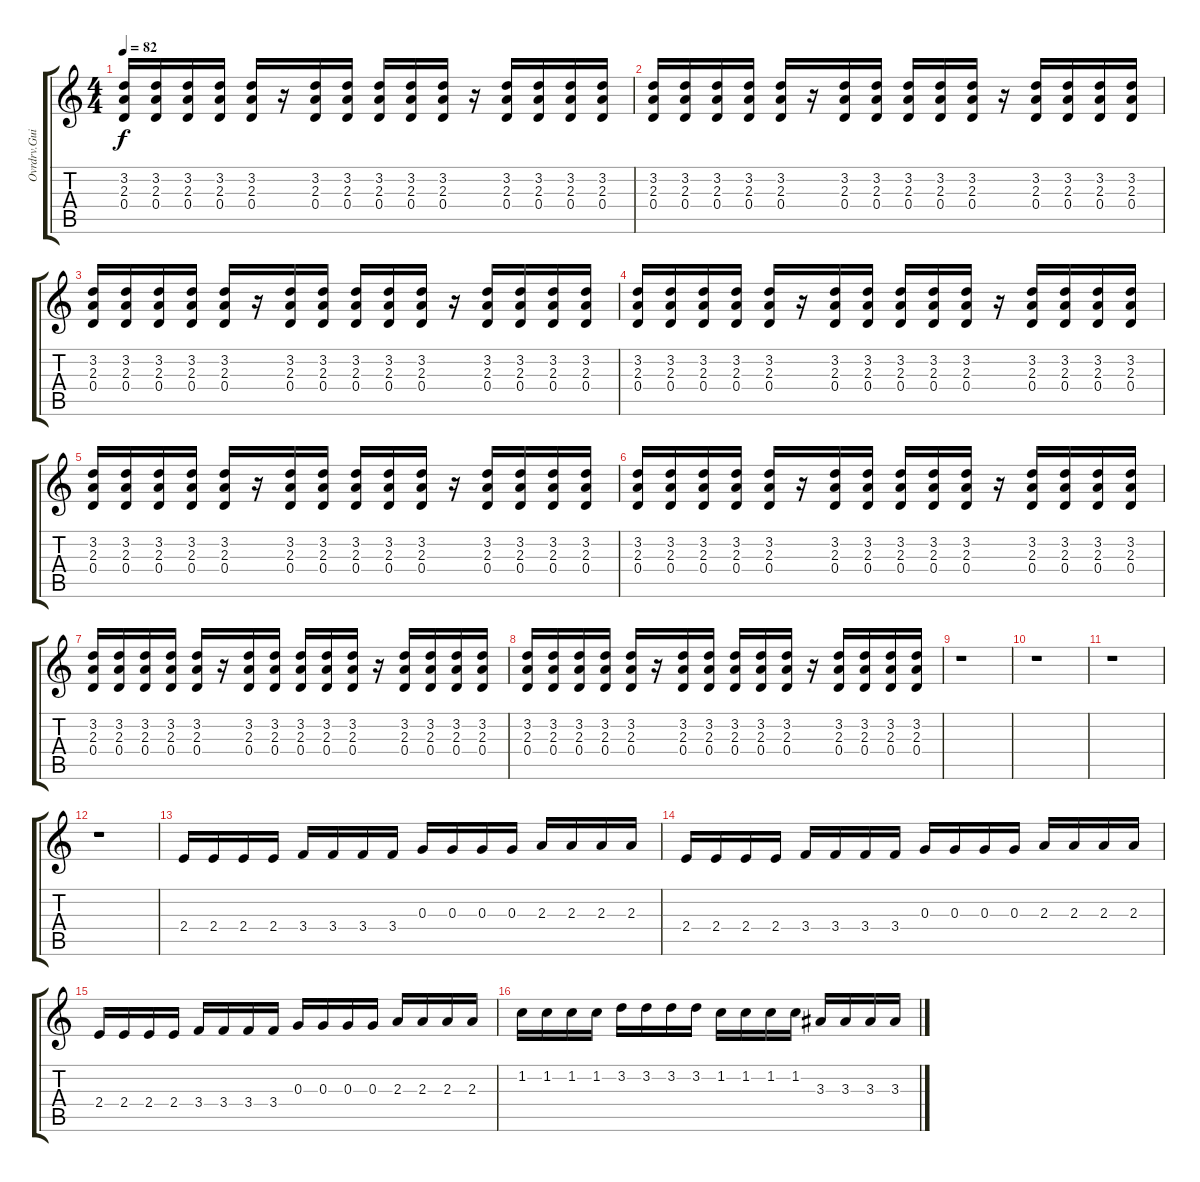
\track ("Ovrdrv.Guitar" "Ovrdrv.Gui") {instrument distortionguitar}
\staff {score tabs}
\tuning (E4 B3 G3 D3 A2 E2) {hide}
\ts (4 4)
\tempo 82
\clef g2
\ks c
(3.2 2.3 0.4).16{dy f volume 16 balance 8} (3.2 2.3 0.4).16 (3.2 2.3 0.4).16 (3.2 2.3 0.4).16 (3.2 2.3 0.4).16 r.16 (3.2 2.3 0.4).16 (3.2 2.3 0.4).16 (3.2 2.3 0.4).16 (3.2 2.3 0.4).16 (3.2 2.3 0.4).16 r.16 (3.2 2.3 0.4).16 (3.2 2.3 0.4).16 (3.2 2.3 0.4).16 (3.2 2.3 0.4).16 |
(3.2 2.3 0.4).16 (3.2 2.3 0.4).16 (3.2 2.3 0.4).16 (3.2 2.3 0.4).16 (3.2 2.3 0.4).16 r.16 (3.2 2.3 0.4).16 (3.2 2.3 0.4).16 (3.2 2.3 0.4).16 (3.2 2.3 0.4).16 (3.2 2.3 0.4).16 r.16 (3.2 2.3 0.4).16 (3.2 2.3 0.4).16 (3.2 2.3 0.4).16 (3.2 2.3 0.4).16 |
(3.2 2.3 0.4).16 (3.2 2.3 0.4).16 (3.2 2.3 0.4).16 (3.2 2.3 0.4).16 (3.2 2.3 0.4).16 r.16 (3.2 2.3 0.4).16 (3.2 2.3 0.4).16 (3.2 2.3 0.4).16 (3.2 2.3 0.4).16 (3.2 2.3 0.4).16 r.16 (3.2 2.3 0.4).16 (3.2 2.3 0.4).16 (3.2 2.3 0.4).16 (3.2 2.3 0.4).16 |
(3.2 2.3 0.4).16 (3.2 2.3 0.4).16 (3.2 2.3 0.4).16 (3.2 2.3 0.4).16 (3.2 2.3 0.4).16 r.16 (3.2 2.3 0.4).16 (3.2 2.3 0.4).16 (3.2 2.3 0.4).16 (3.2 2.3 0.4).16 (3.2 2.3 0.4).16 r.16 (3.2 2.3 0.4).16 (3.2 2.3 0.4).16 (3.2 2.3 0.4).16 (3.2 2.3 0.4).16 |
(3.2 2.3 0.4).16 (3.2 2.3 0.4).16 (3.2 2.3 0.4).16 (3.2 2.3 0.4).16 (3.2 2.3 0.4).16 r.16 (3.2 2.3 0.4).16 (3.2 2.3 0.4).16 (3.2 2.3 0.4).16 (3.2 2.3 0.4).16 (3.2 2.3 0.4).16 r.16 (3.2 2.3 0.4).16 (3.2 2.3 0.4).16 (3.2 2.3 0.4).16 (3.2 2.3 0.4).16 |
(3.2 2.3 0.4).16 (3.2 2.3 0.4).16 (3.2 2.3 0.4).16 (3.2 2.3 0.4).16 (3.2 2.3 0.4).16 r.16 (3.2 2.3 0.4).16 (3.2 2.3 0.4).16 (3.2 2.3 0.4).16 (3.2 2.3 0.4).16 (3.2 2.3 0.4).16 r.16 (3.2 2.3 0.4).16 (3.2 2.3 0.4).16 (3.2 2.3 0.4).16 (3.2 2.3 0.4).16 |
(3.2 2.3 0.4).16 (3.2 2.3 0.4).16 (3.2 2.3 0.4).16 (3.2 2.3 0.4).16 (3.2 2.3 0.4).16 r.16 (3.2 2.3 0.4).16 (3.2 2.3 0.4).16 (3.2 2.3 0.4).16 (3.2 2.3 0.4).16 (3.2 2.3 0.4).16 r.16 (3.2 2.3 0.4).16 (3.2 2.3 0.4).16 (3.2 2.3 0.4).16 (3.2 2.3 0.4).16 |
(3.2 2.3 0.4).16 (3.2 2.3 0.4).16 (3.2 2.3 0.4).16 (3.2 2.3 0.4).16 (3.2 2.3 0.4).16 r.16 (3.2 2.3 0.4).16 (3.2 2.3 0.4).16 (3.2 2.3 0.4).16 (3.2 2.3 0.4).16 (3.2 2.3 0.4).16 r.16 (3.2 2.3 0.4).16 (3.2 2.3 0.4).16 (3.2 2.3 0.4).16 (3.2 2.3 0.4).16 |
r.1 |
r.1 |
r.1 |
r.1 |
2.4.16{volume 16 balance 8} 2.4.16 2.4.16 2.4.16 3.4.16 3.4.16 3.4.16 3.4.16 0.3.16 0.3.16 0.3.16 0.3.16 2.3.16 2.3.16 2.3.16 2.3.16 |
2.4.16 2.4.16 2.4.16 2.4.16 3.4.16 3.4.16 3.4.16 3.4.16 0.3.16 0.3.16 0.3.16 0.3.16 2.3.16 2.3.16 2.3.16 2.3.16 |
2.4.16 2.4.16 2.4.16 2.4.16 3.4.16 3.4.16 3.4.16 3.4.16 0.3.16 0.3.16 0.3.16 0.3.16 2.3.16 2.3.16 2.3.16 2.3.16 |
1.2.16 1.2.16 1.2.16 1.2.16 3.2.16 3.2.16 3.2.16 3.2.16 1.2.16 1.2.16 1.2.16 1.2.16 3.3.16 3.3.16 3.3.16 3.3.16
